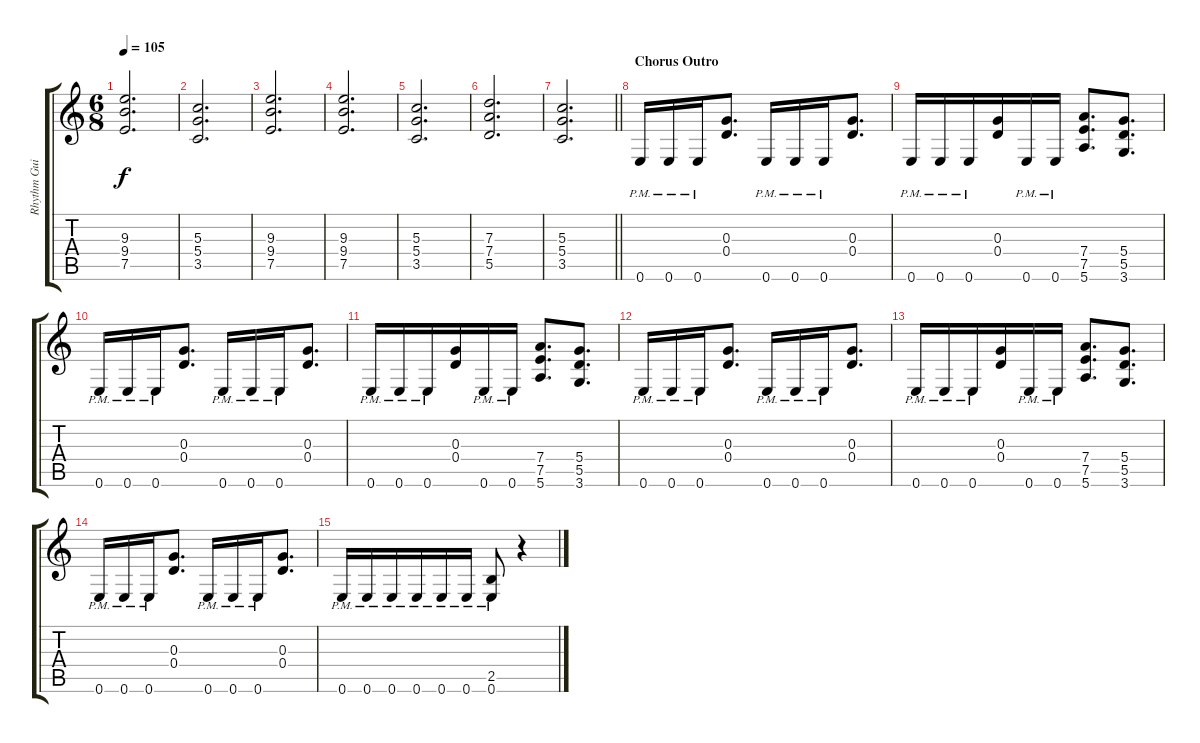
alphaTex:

\track ("Rhythm Guitar" "Rhythm Gui") {instrument distortionguitar}
\staff {score tabs}
\tuning (E4 B3 G3 D3 A2 E2) {hide}
\ts (6 8)
\tempo 105
\clef g2
\ks c
(9.3{t} 9.4{t} 7.5{t}).2{d dy f} |
(5.3 5.4 3.5).2{d} |
(9.3 9.4 7.5).2{d} |
(9.3 9.4 7.5).2{d} |
(5.3 5.4 3.5).2{d} |
(7.3 7.4 5.5).2{d} |
\barLineRight lightlight
(5.3 5.4 3.5).2{d} |
\section ("" "Chorus Outro")
0.6{pm}.16 0.6{pm}.16 0.6{pm}.16 (0.3 0.4).8{d} 0.6{pm}.16 0.6{pm}.16 0.6{pm}.16 (0.3 0.4).8{d} |
0.6{pm}.16 0.6{pm}.16 0.6{pm}.16 (0.3 0.4).16 0.6{pm}.16 0.6{pm}.16 (7.4 7.5 5.6).8{d} (5.4 5.5 3.6).8{d} |
0.6{pm}.16 0.6{pm}.16 0.6{pm}.16 (0.3 0.4).8{d} 0.6{pm}.16 0.6{pm}.16 0.6{pm}.16 (0.3 0.4).8{d} |
0.6{pm}.16 0.6{pm}.16 0.6{pm}.16 (0.3 0.4).16 0.6{pm}.16 0.6{pm}.16 (7.4 7.5 5.6).8{d} (5.4 5.5 3.6).8{d} |
0.6{pm}.16 0.6{pm}.16 0.6{pm}.16 (0.3 0.4).8{d} 0.6{pm}.16 0.6{pm}.16 0.6{pm}.16 (0.3 0.4).8{d} |
0.6{pm}.16 0.6{pm}.16 0.6{pm}.16 (0.3 0.4).16 0.6{pm}.16 0.6{pm}.16 (7.4 7.5 5.6).8{d} (5.4 5.5 3.6).8{d} |
0.6{pm}.16 0.6{pm}.16 0.6{pm}.16 (0.3 0.4).8{d} 0.6{pm}.16 0.6{pm}.16 0.6{pm}.16 (0.3 0.4).8{d} |
0.6{pm}.16 0.6{pm}.16 0.6{pm}.16 0.6{pm}.16 0.6{pm}.16 0.6{pm}.16 (2.5{pm} 0.6{pm}).8 r.4
